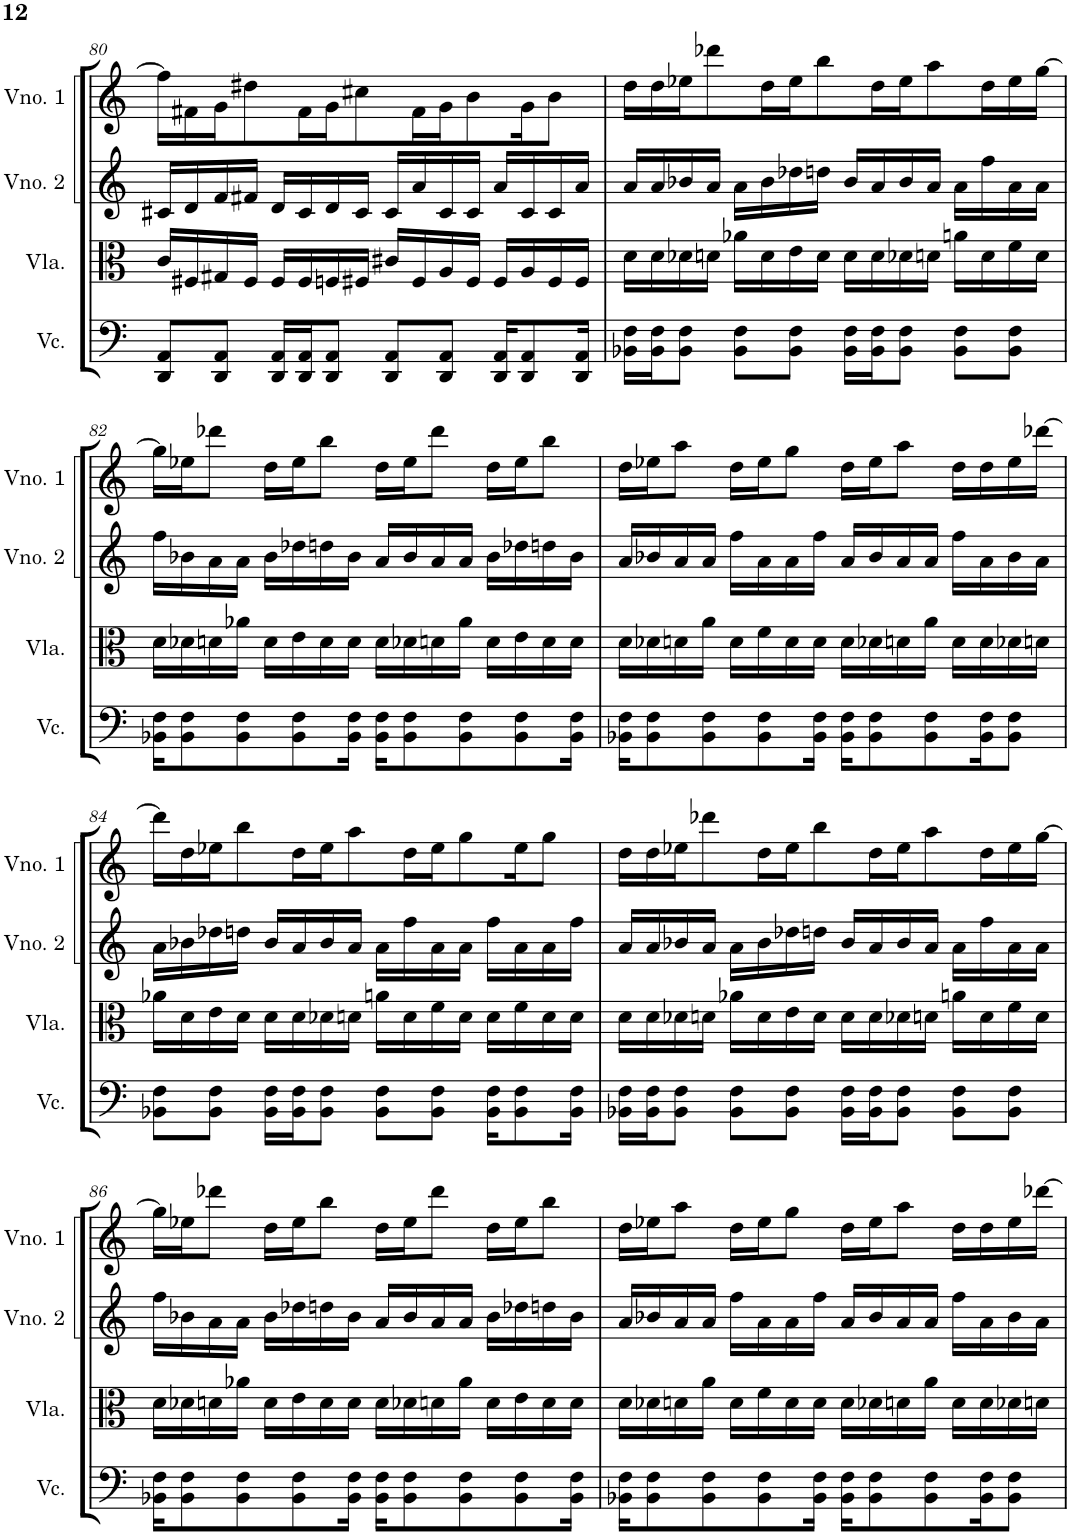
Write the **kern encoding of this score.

**kern	**kern	**kern	**kern
*part4	*part3	*part2	*part1
*staff4	*staff3	*staff2	*staff1
*I"Violoncelo	*I"Viola	*I"Violino 2	*I"Violino 1
*I'Vc.	*I'Vla.	*I'Vno. 2	*I'Vno. 1
!!LO:PB:g=z
*clefF4	*clefC3	*clefG2	*clefG2
*k[]	*k[]	*k[]	*k[]
*M4/4	*M4/4	*M4/4	*M4/4
=80	=80	=80	=80
8DD/ 8AA/L	16c/LL	16c#X/LL	16ff\LL]
.	16F#X/	16d/	16f#X\
8DD/ 8AA/J	16G#X/	16f/	16g\J
.	16F#/JJ	16f#X/JJ	8dd#X\
16DD/ 16AA/LL	16F#/LL	16d/LL	.
16DD/ 16AA/J	16F#/	16c#/	16f#\L
8DD/ 8AA/J	16Fn/	16d/	16g\J
.	16F#X/JJ	16c#/JJ	8cc#X\
8DD/ 8AA/L	16c#X/LL	16c#/LL	.
.	16F#/	16a/	16f#\L
8DD/ 8AA/J	16A/	16c#/	16g\J
.	16F#/JJ	16c#/JJ	8b\
16DD/ 16AA/KL	16F#/LL	16a/LL	.
8DD/ 8AA/	16A/	16c#/	16g\K
.	16F#/	16c#/	8b\J
16DD/ 16AA/Jk	16F#/JJ	16a/JJ	.
=81	=81	=81	=81
16BB-X\ 16F\LL	16d\LL	16a/LL	16dd\LL
16BB-\ 16F\J	16d\	16a/	16dd\
8BB-\ 8F\J	16d-X\	16b-X/	16ee-X\J
.	16dn\JJ	16a/JJ	8ddd-X\
8BB-\ 8F\L	16a-X\LL	16a\LL	.
.	16d\	16b-\	16dd\L
8BB-\ 8F\J	16e\	16dd-X\	16ee-\J
.	16d\JJ	16ddn\JJ	8bb\
16BB-\ 16F\LL	16d\LL	16b-/LL	.
16BB-\ 16F\J	16d\	16a/	16dd\L
8BB-\ 8F\J	16d-X\	16b-/	16ee-\J
.	16dn\JJ	16a/JJ	8aa\
8BB-\ 8F\L	16an\LL	16a\LL	.
.	16d\	16ff\	16dd\L
8BB-\ 8F\J	16f\	16a\	16ee-\
.	16d\JJ	16a\JJ	[16gg\JJ
!!LO:LB:g=z
=82	=82	=82	=82
16BB-X\ 16F\KL	16d\LL	16ff\LL	16gg\LL]
8BB-\ 8F\	16d-X\	16b-X\	16ee-X\J
.	16dn\	16a\	8ddd-X\J
8BB-\ 8F\	16a-X\JJ	16a\JJ	.
.	16d\LL	16b-\LL	16dd\LL
8BB-\ 8F\	16e\	16dd-X\	16ee-\J
.	16d\	16ddn\	8bb\J
16BB-\ 16F\Jk	16d\JJ	16b-\JJ	.
16BB-\ 16F\KL	16d\LL	16a/LL	16dd\LL
8BB-\ 8F\	16d-X\	16b-/	16ee-\J
.	16dn\	16a/	8ddd-\J
8BB-\ 8F\	16a-\JJ	16a/JJ	.
.	16d\LL	16b-\LL	16dd\LL
8BB-\ 8F\	16e\	16dd-X\	16ee-\J
.	16d\	16ddn\	8bb\J
16BB-\ 16F\Jk	16d\JJ	16b-\JJ	.
=83	=83	=83	=83
16BB-X\ 16F\KL	16d\LL	16a/LL	16dd\LL
8BB-\ 8F\	16d-X\	16b-X/	16ee-X\J
.	16dn\	16a/	8aa\J
8BB-\ 8F\	16a\JJ	16a/JJ	.
.	16d\LL	16ff\LL	16dd\LL
8BB-\ 8F\	16f\	16a\	16ee-\J
.	16d\	16a\	8gg\J
16BB-\ 16F\Jk	16d\JJ	16ff\JJ	.
16BB-\ 16F\KL	16d\LL	16a/LL	16dd\LL
8BB-\ 8F\	16d-X\	16b-/	16ee-\J
.	16dn\	16a/	8aa\J
8BB-\ 8F\	16a\JJ	16a/JJ	.
.	16d\LL	16ff\LL	16dd\LL
16BB-\ 16F\K	16d\	16a\	16dd\
8BB-\ 8F\J	16d-X\	16b-\	16ee-\
.	16dn\JJ	16a\JJ	[16ddd-X\JJ
!!LO:LB:g=z
=84	=84	=84	=84
8BB-X\ 8F\L	16a-X\LL	16a\LL	16ddd-\LL]
.	16d\	16b-X\	16dd\
8BB-\ 8F\J	16e\	16dd-X\	16ee-X\J
.	16d\JJ	16ddn\JJ	8bb\
16BB-\ 16F\LL	16d\LL	16b-/LL	.
16BB-\ 16F\J	16d\	16a/	16dd\L
8BB-\ 8F\J	16d-X\	16b-/	16ee-\J
.	16dn\JJ	16a/JJ	8aa\
8BB-\ 8F\L	16an\LL	16a\LL	.
.	16d\	16ff\	16dd\L
8BB-\ 8F\J	16f\	16a\	16ee-\J
.	16d\JJ	16a\JJ	8gg\
16BB-\ 16F\KL	16d\LL	16ff\LL	.
8BB-\ 8F\	16f\	16a\	16ee-\K
.	16d\	16a\	8gg\J
16BB-\ 16F\Jk	16d\JJ	16ff\JJ	.
=85	=85	=85	=85
16BB-X\ 16F\LL	16d\LL	16a/LL	16dd\LL
16BB-\ 16F\J	16d\	16a/	16dd\
8BB-\ 8F\J	16d-X\	16b-X/	16ee-X\J
.	16dn\JJ	16a/JJ	8ddd-X\
8BB-\ 8F\L	16a-X\LL	16a\LL	.
.	16d\	16b-\	16dd\L
8BB-\ 8F\J	16e\	16dd-X\	16ee-\J
.	16d\JJ	16ddn\JJ	8bb\
16BB-\ 16F\LL	16d\LL	16b-/LL	.
16BB-\ 16F\J	16d\	16a/	16dd\L
8BB-\ 8F\J	16d-X\	16b-/	16ee-\J
.	16dn\JJ	16a/JJ	8aa\
8BB-\ 8F\L	16an\LL	16a\LL	.
.	16d\	16ff\	16dd\L
8BB-\ 8F\J	16f\	16a\	16ee-\
.	16d\JJ	16a\JJ	[16gg\JJ
!!LO:LB:g=z
=86	=86	=86	=86
16BB-X\ 16F\KL	16d\LL	16ff\LL	16gg\LL]
8BB-\ 8F\	16d-X\	16b-X\	16ee-X\J
.	16dn\	16a\	8ddd-X\J
8BB-\ 8F\	16a-X\JJ	16a\JJ	.
.	16d\LL	16b-\LL	16dd\LL
8BB-\ 8F\	16e\	16dd-X\	16ee-\J
.	16d\	16ddn\	8bb\J
16BB-\ 16F\Jk	16d\JJ	16b-\JJ	.
16BB-\ 16F\KL	16d\LL	16a/LL	16dd\LL
8BB-\ 8F\	16d-X\	16b-/	16ee-\J
.	16dn\	16a/	8ddd-\J
8BB-\ 8F\	16a-\JJ	16a/JJ	.
.	16d\LL	16b-\LL	16dd\LL
8BB-\ 8F\	16e\	16dd-X\	16ee-\J
.	16d\	16ddn\	8bb\J
16BB-\ 16F\Jk	16d\JJ	16b-\JJ	.
=87	=87	=87	=87
16BB-X\ 16F\KL	16d\LL	16a/LL	16dd\LL
8BB-\ 8F\	16d-X\	16b-X/	16ee-X\J
.	16dn\	16a/	8aa\J
8BB-\ 8F\	16a\JJ	16a/JJ	.
.	16d\LL	16ff\LL	16dd\LL
8BB-\ 8F\	16f\	16a\	16ee-\J
.	16d\	16a\	8gg\J
16BB-\ 16F\Jk	16d\JJ	16ff\JJ	.
16BB-\ 16F\KL	16d\LL	16a/LL	16dd\LL
8BB-\ 8F\	16d-X\	16b-/	16ee-\J
.	16dn\	16a/	8aa\J
8BB-\ 8F\	16a\JJ	16a/JJ	.
.	16d\LL	16ff\LL	16dd\LL
16BB-\ 16F\K	16d\	16a\	16dd\
8BB-\ 8F\J	16d-X\	16b-\	16ee-\
.	16dn\JJ	16a\JJ	[16ddd-X\JJ
=	=	=	=
*-	*-	*-	*-
